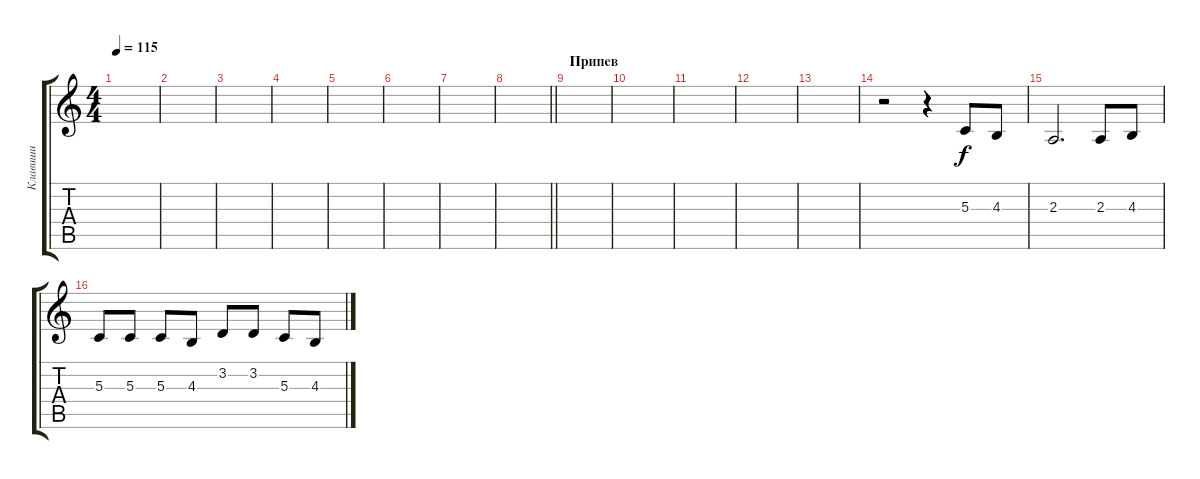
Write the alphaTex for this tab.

\track ("Клавиши" "Клавиши") {instrument electricgrandpiano}
\staff {score tabs}
\tuning (E4 B3 G3 D3 A2 E2) {hide}
\ts (4 4)
\tempo 115
\clef g2
\ks c
|
|
|
|
|
|
|
\barLineRight lightlight
|
\section ("" "Припев")
|
|
|
|
|
r.2 r.4 5.3.8 4.3.8 |
2.3.2{d} 2.3.8 4.3.8 |
5.3.8 5.3.8 5.3.8 4.3.8 3.2.8 3.2.8 5.3.8 4.3.8
